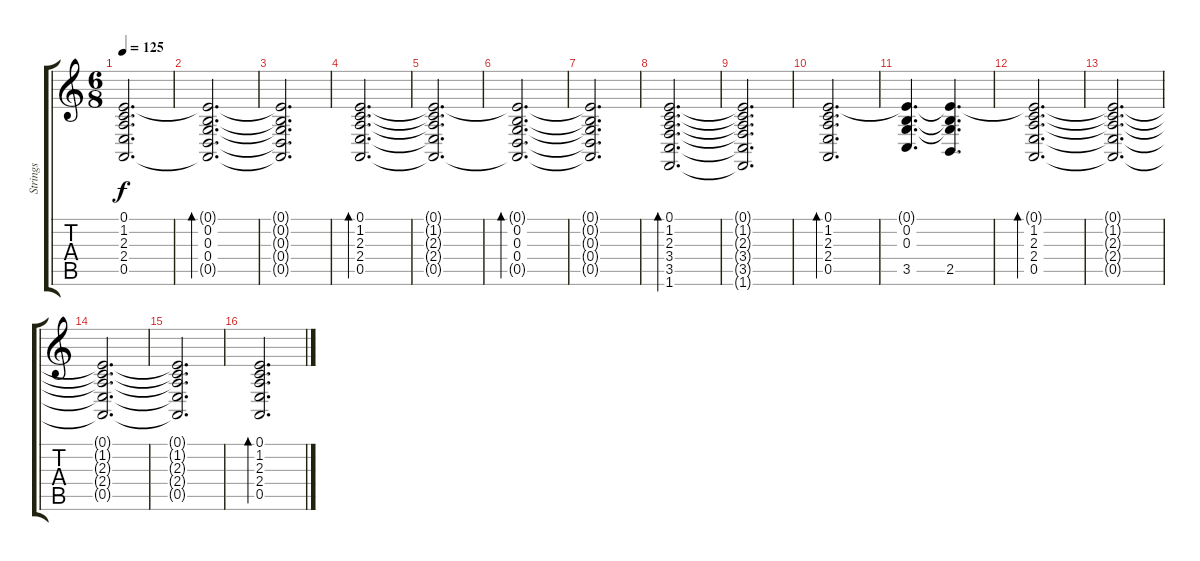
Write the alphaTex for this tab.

\track ("Strings" "Strings") {instrument stringensemble1}
\staff {score tabs}
\tuning (E4 B3 G3 D3 A2 E2) {hide}
\ts (6 8)
\tempo 125
\clef g2
\ks c
(0.1{t} 1.2{t} 2.3{t} 2.4{t} 0.5{t}).2{d dy f} |
(0.1{t} 0.2 0.3 0.4 0.5{t}).2{d bd 480} |
(0.1{t} 0.2{t} 0.3{t} 0.4{t} 0.5{t}).2{d} |
(0.1 1.2 2.3 2.4 0.5).2{d bd 480} |
(0.1{t} 1.2{t} 2.3{t} 2.4{t} 0.5{t}).2{d} |
(0.1{t} 0.2 0.3 0.4 0.5{t}).2{d bd 480} |
(0.1{t} 0.2{t} 0.3{t} 0.4{t} 0.5{t}).2{d} |
(0.1 1.2 2.3 3.4 3.5 1.6).2{d bd 480} |
(0.1{t} 1.2{t} 2.3{t} 3.4{t} 3.5{t} 1.6{t}).2{d} |
(0.1 1.2 2.3 2.4 0.5).2{d bd 480} |
(0.1{t} 0.2 0.3 3.5).4{d} (0.1{t} 0.2{t} 0.3{t} 2.5).4{d} |
(0.1{t} 1.2 2.3 2.4 0.5).2{d bd 480} |
(0.1{t} 1.2{t} 2.3{t} 2.4{t} 0.5{t}).2{d} |
(0.1{t} 1.2{t} 2.3{t} 2.4{t} 0.5{t}).2{d} |
(0.1{t} 1.2{t} 2.3{t} 2.4{t} 0.5{t}).2{d} |
(0.1 1.2 2.3 2.4 0.5).2{d bd 480}
